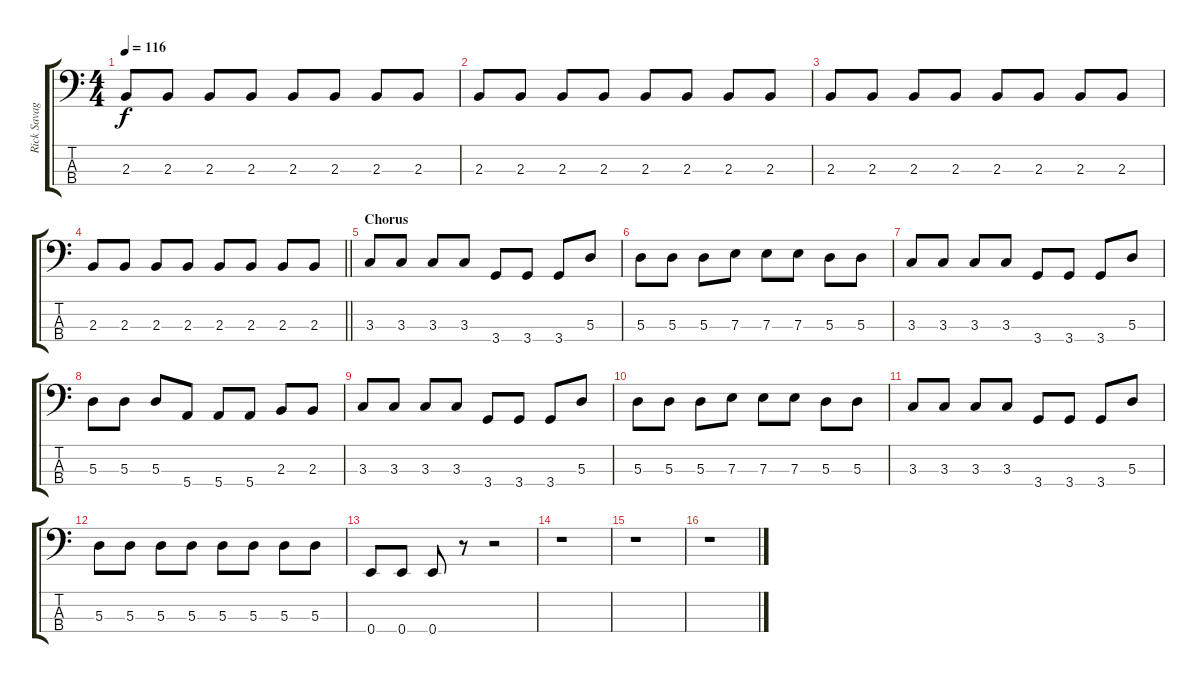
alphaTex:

\track ("Rick Savage" "Rick Savag") {instrument electricbassfinger}
\staff {score tabs}
\tuning (G2 D2 A1 E1) {hide}
\ts (4 4)
\tempo 116
\clef f4
\ks c
2.3.8{dy f} 2.3.8 2.3.8 2.3.8 2.3.8 2.3.8 2.3.8 2.3.8 |
2.3.8 2.3.8 2.3.8 2.3.8 2.3.8 2.3.8 2.3.8 2.3.8 |
2.3.8 2.3.8 2.3.8 2.3.8 2.3.8 2.3.8 2.3.8 2.3.8 |
\barLineRight lightlight
2.3.8 2.3.8 2.3.8 2.3.8 2.3.8 2.3.8 2.3.8 2.3.8 |
\section ("" "Chorus")
3.3.8 3.3.8 3.3.8 3.3.8 3.4.8 3.4.8 3.4.8 5.3.8 |
5.3.8 5.3.8 5.3.8 7.3.8 7.3.8 7.3.8 5.3.8 5.3.8 |
3.3.8 3.3.8 3.3.8 3.3.8 3.4.8 3.4.8 3.4.8 5.3.8 |
5.3.8 5.3.8 5.3.8 5.4.8 5.4.8 5.4.8 2.3.8 2.3.8 |
3.3.8 3.3.8 3.3.8 3.3.8 3.4.8 3.4.8 3.4.8 5.3.8 |
5.3.8 5.3.8 5.3.8 7.3.8 7.3.8 7.3.8 5.3.8 5.3.8 |
3.3.8 3.3.8 3.3.8 3.3.8 3.4.8 3.4.8 3.4.8 5.3.8 |
5.3.8 5.3.8 5.3.8 5.3.8 5.3.8 5.3.8 5.3.8 5.3.8 |
0.4.8 0.4.8 0.4.8 r.8 r.2 |
r.1 |
r.1 |
r.1
